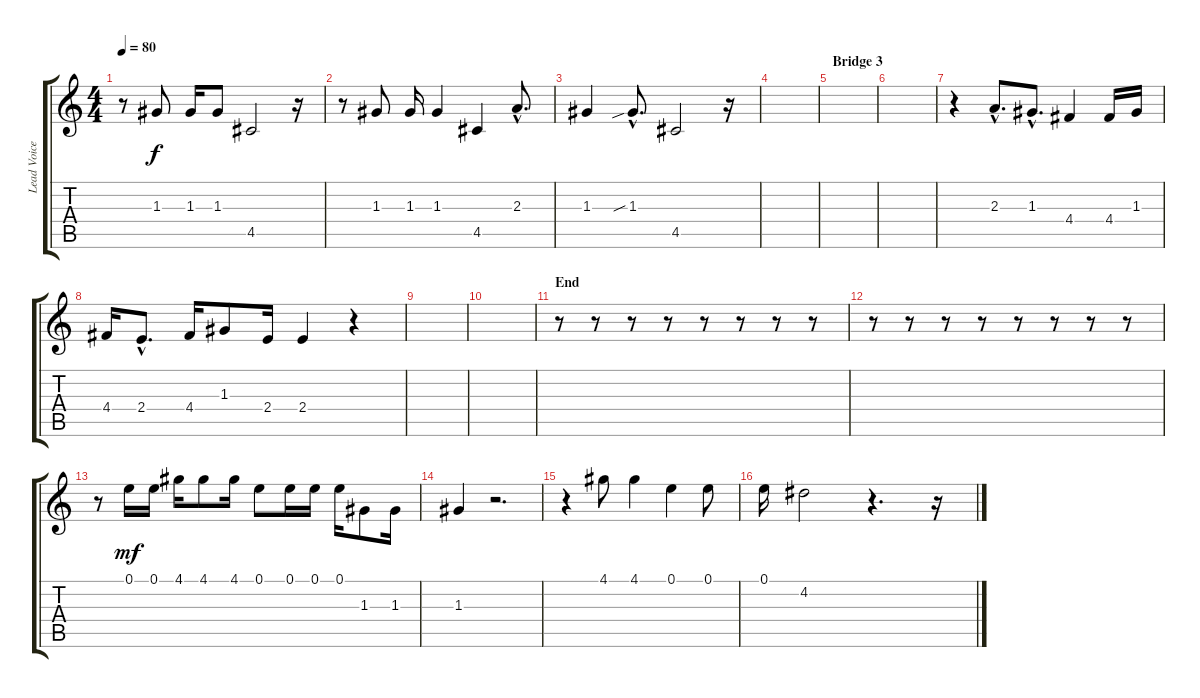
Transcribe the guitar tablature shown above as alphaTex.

\track ("Lead Voice" "Lead Voice") {instrument overdrivenguitar}
\staff {score tabs}
\tuning (E4 B3 G3 D3 A2 E2) {hide}
\ts (4 4)
\tempo 80
\clef g2
\ks c
r.8{dy f} 1.3.8 1.3.16 1.3.8 4.5.2 r.16 |
r.8 1.3.8 1.3.16 1.3.4 4.5.4 2.3{hac}.8{d} |
1.3.4 1.3{sib hac}.8{d} 4.5.2 r.16 |
|
\section ("" "Bridge 3")
|
|
r.4 2.3{hac}.8{d} 1.3{hac}.8{d} 4.4.4 4.4.16 1.3.16 |
4.4.16 2.4{hac}.8{d} 4.4.16 1.3.8 2.4.16 2.4.4 r.4 |
|
|
\section ("" "End")
r.8 r.8 r.8 r.8 r.8 r.8 r.8 r.8 |
r.8 r.8 r.8 r.8 r.8 r.8 r.8 r.8 |
r.8 0.1.16{dy mf} 0.1.16 4.1.16 4.1.8 4.1.16 0.1.8 0.1.16 0.1.16 0.1.16 1.3.8 1.3.16 |
1.3.4 r.2{d} |
r.4 4.1.8 4.1.4 0.1.4 0.1.8 |
0.1.16 4.2.2 r.4{d} r.16
